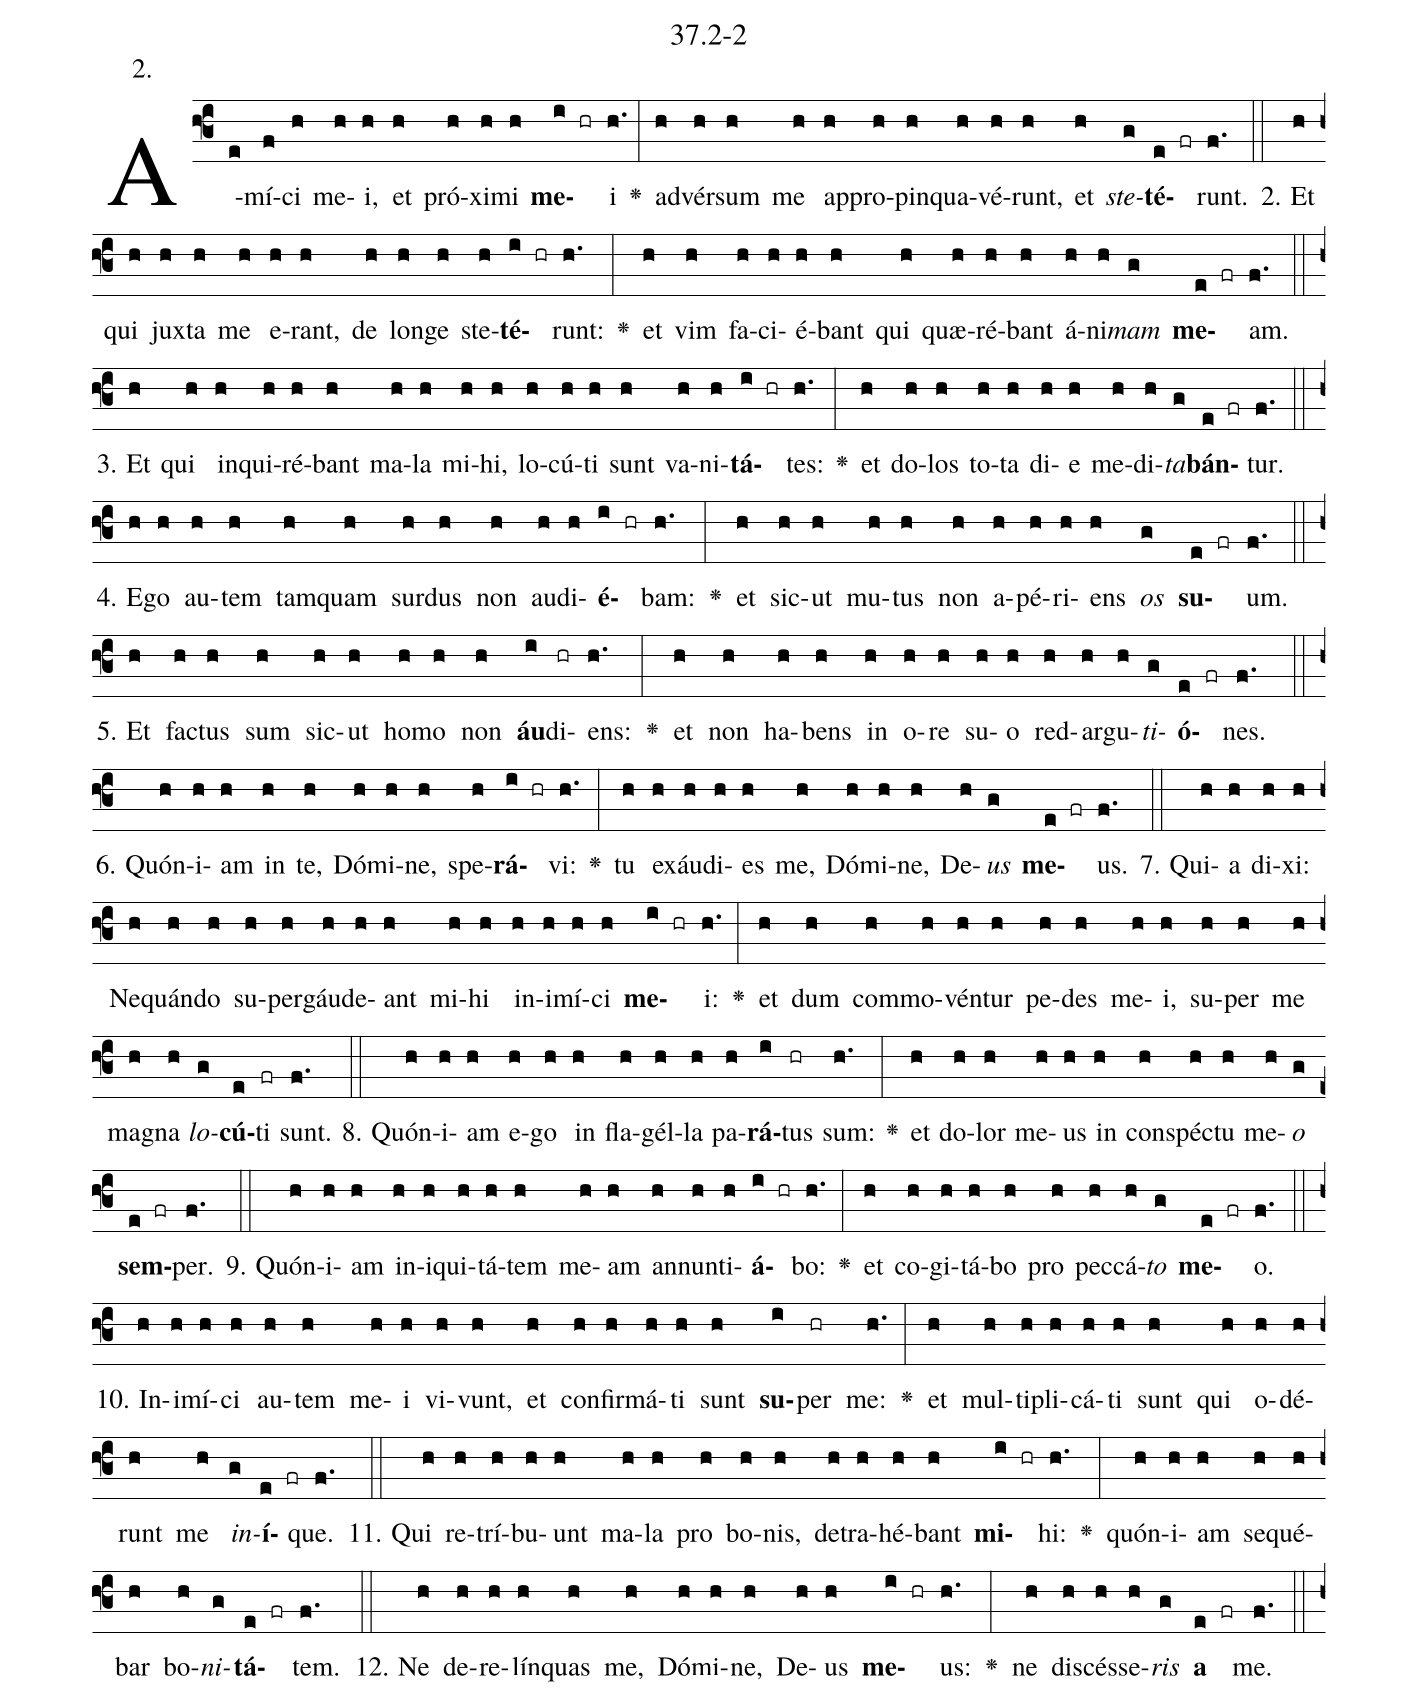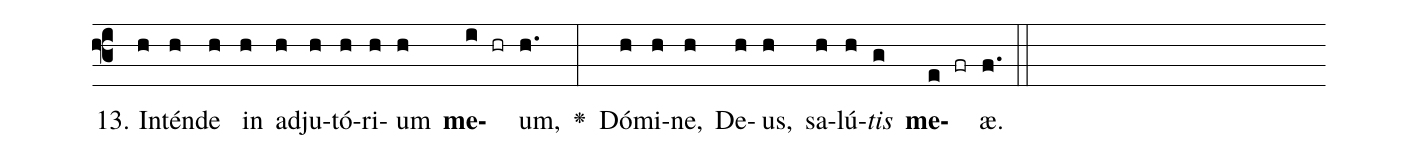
name: 37.2-2;
annotation: 2.;
%%
(f3)A(e)mí(f)ci(h) me(h)i,(h) et(h) pró(h)xi(h)mi(h) <b>me</b>(i hr)i(h.) <v>\greheightstar</v>(:) ad(h)vér(h)sum(h) me(h) ap(h)pro(h)pin(h)qua(h)vé(h)runt,(h) et(h) <i>ste</i>(g)<b>té</b>(e fr)runt.(f.) (::)
2. Et(h) qui(h) jux(h)ta(h) me(h) e(h)rant,(h) de(h) lon(h)ge(h) ste(h)<b>té</b>(i hr)runt:(h.) <v>\greheightstar</v>(:) et(h) vim(h) fa(h)ci(h)é(h)bant(h) qui(h) quæ(h)ré(h)bant(h) á(h)ni(h)<i>mam</i>(g) <b>me</b>(e fr)am.(f.) (::)
3. Et(h) qui(h) in(h)qui(h)ré(h)bant(h) ma(h)la(h) mi(h)hi,(h) lo(h)cú(h)ti(h) sunt(h) va(h)ni(h)<b>tá</b>(i hr)tes:(h.) <v>\greheightstar</v>(:) et(h) do(h)los(h) to(h)ta(h) di(h)e(h) me(h)di(h)<i>ta</i>(g)<b>bán</b>(e fr)tur.(f.) (::)
4. E(h)go(h) au(h)tem(h) tam(h)quam(h) sur(h)dus(h) non(h) au(h)di(h)<b>é</b>(i hr)bam:(h.) <v>\greheightstar</v>(:) et(h) sic(h)ut(h) mu(h)tus(h) non(h) a(h)pé(h)ri(h)ens(h) <i>os</i>(g) <b>su</b>(e fr)um.(f.) (::)
5. Et(h) fac(h)tus(h) sum(h) sic(h)ut(h) ho(h)mo(h) non(h) <b>áu</b>(i)di(hr)ens:(h.) <v>\greheightstar</v>(:) et(h) non(h) ha(h)bens(h) in(h) o(h)re(h) su(h)o(h) red(h)ar(h)gu(h)<i>ti</i>(g)<b>ó</b>(e fr)nes.(f.) (::)
6. Quón(h)i(h)am(h) in(h) te,(h) Dó(h)mi(h)ne,(h) spe(h)<b>rá</b>(i hr)vi:(h.) <v>\greheightstar</v>(:) tu(h) ex(h)áu(h)di(h)es(h) me,(h) Dó(h)mi(h)ne,(h) De(h)<i>us</i>(g) <b>me</b>(e fr)us.(f.) (::)
7. Qui(h)a(h) di(h)xi:(h) Ne(h)quán(h)do(h) su(h)per(h)gáu(h)de(h)ant(h) mi(h)hi(h) in(h)i(h)mí(h)ci(h) <b>me</b>(i hr)i:(h.) <v>\greheightstar</v>(:) et(h) dum(h) com(h)mo(h)vén(h)tur(h) pe(h)des(h) me(h)i,(h) su(h)per(h) me(h) ma(h)gna(h) <i>lo</i>(g)<b>cú</b>(e)ti(fr) sunt.(f.) (::)
8. Quón(h)i(h)am(h) e(h)go(h) in(h) fla(h)gél(h)la(h) pa(h)<b>rá</b>(i)tus(hr) sum:(h.) <v>\greheightstar</v>(:) et(h) do(h)lor(h) me(h)us(h) in(h) con(h)spéc(h)tu(h) me(h)<i>o</i>(g) <b>sem</b>(e fr)per.(f.) (::)
9. Quón(h)i(h)am(h) in(h)i(h)qui(h)tá(h)tem(h) me(h)am(h) an(h)nun(h)ti(h)<b>á</b>(i hr)bo:(h.) <v>\greheightstar</v>(:) et(h) co(h)gi(h)tá(h)bo(h) pro(h) pec(h)cá(h)<i>to</i>(g) <b>me</b>(e fr)o.(f.) (::)
10. In(h)i(h)mí(h)ci(h) au(h)tem(h) me(h)i(h) vi(h)vunt,(h) et(h) con(h)fir(h)má(h)ti(h) sunt(h) <b>su</b>(i)per(hr) me:(h.) <v>\greheightstar</v>(:) et(h) mul(h)ti(h)pli(h)cá(h)ti(h) sunt(h) qui(h) o(h)dé(h)runt(h) me(h) <i>in</i>(g)<b>í</b>(e fr)que.(f.) (::)
11. Qui(h) re(h)trí(h)bu(h)unt(h) ma(h)la(h) pro(h) bo(h)nis,(h) de(h)tra(h)hé(h)bant(h) <b>mi</b>(i hr)hi:(h.) <v>\greheightstar</v>(:) quón(h)i(h)am(h) se(h)qué(h)bar(h) bo(h)<i>ni</i>(g)<b>tá</b>(e fr)tem.(f.) (::)
12. Ne(h) de(h)re(h)lín(h)quas(h) me,(h) Dó(h)mi(h)ne,(h) De(h)us(h) <b>me</b>(i hr)us:(h.) <v>\greheightstar</v>(:) ne(h) di(h)scés(h)se(h)<i>ris</i>(g) <b>a</b>(e fr) me.(f.) (::)
13. In(h)tén(h)de(h) in(h) ad(h)ju(h)tó(h)ri(h)um(h) <b>me</b>(i hr)um,(h.) <v>\greheightstar</v>(:) Dó(h)mi(h)ne,(h) De(h)us,(h) sa(h)lú(h)<i>tis</i>(g) <b>me</b>(e fr)æ.(f.) (::)
